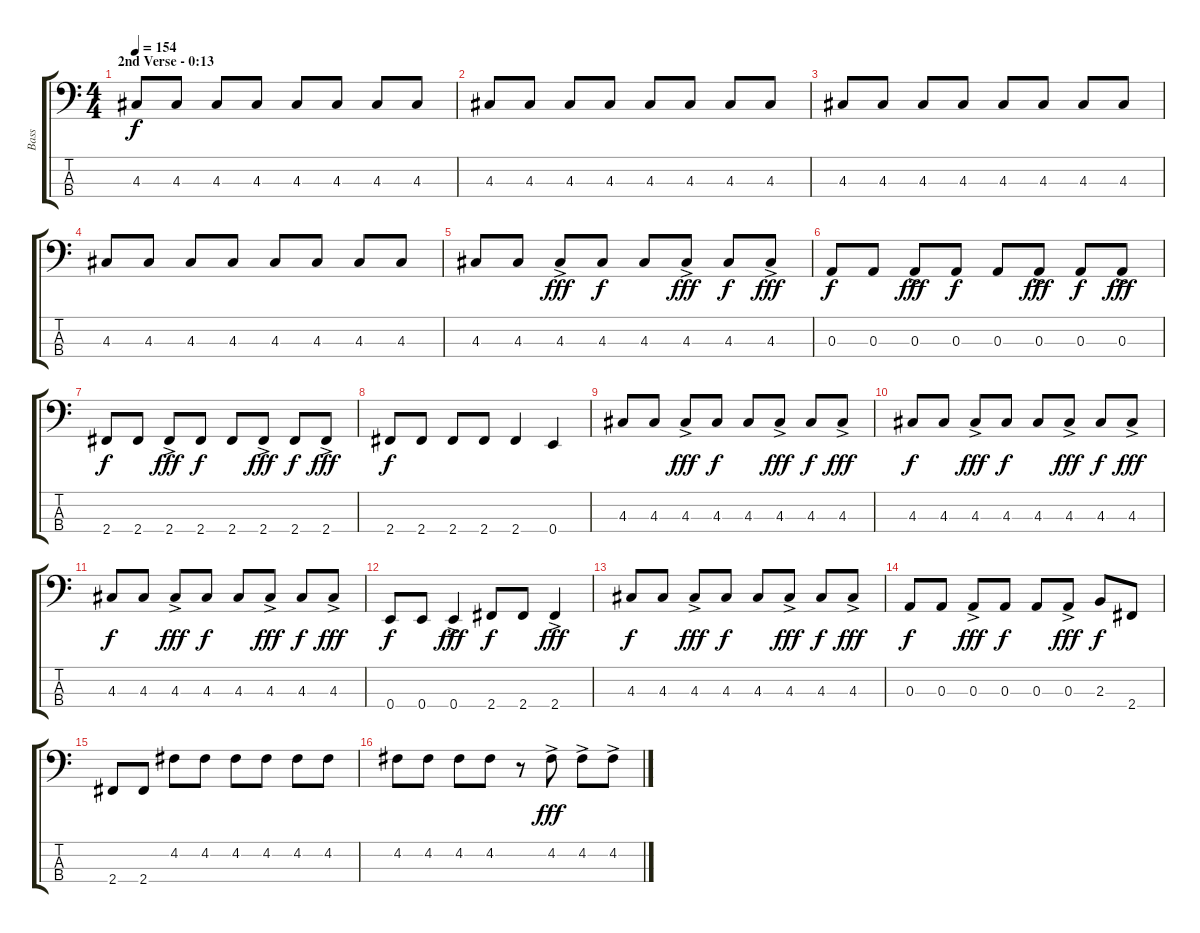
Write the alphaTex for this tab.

\track ("Bass" "Bass") {instrument electricbassfinger}
\staff {score tabs}
\tuning (G2 D2 A1 E1) {hide}
\ts (4 4)
\section ("" "2nd Verse - 0:13")
\tempo 154
\clef f4
\ks c
4.3.8{dy f} 4.3.8 4.3.8 4.3.8 4.3.8 4.3.8 4.3.8 4.3.8 |
4.3.8 4.3.8 4.3.8 4.3.8 4.3.8 4.3.8 4.3.8 4.3.8 |
4.3.8 4.3.8 4.3.8 4.3.8 4.3.8 4.3.8 4.3.8 4.3.8 |
4.3.8 4.3.8 4.3.8 4.3.8 4.3.8 4.3.8 4.3.8 4.3.8 |
4.3.8 4.3.8 4.3{ac}.8{dy fff} 4.3.8{dy f} 4.3.8 4.3{ac}.8{dy fff} 4.3.8{dy f} 4.3{ac}.8{dy fff} |
0.3.8{dy f} 0.3.8 0.3{ac}.8{dy fff} 0.3.8{dy f} 0.3.8 0.3{ac}.8{dy fff} 0.3.8{dy f} 0.3{ac}.8{dy fff} |
2.4.8{dy f} 2.4.8 2.4{ac}.8{dy fff} 2.4.8{dy f} 2.4.8 2.4{ac}.8{dy fff} 2.4.8{dy f} 2.4{ac}.8{dy fff} |
2.4.8{dy f} 2.4.8 2.4.8 2.4.8 2.4.4 0.4.4 |
4.3.8 4.3.8 4.3{ac}.8{dy fff} 4.3.8{dy f} 4.3.8 4.3{ac}.8{dy fff} 4.3.8{dy f} 4.3{ac}.8{dy fff} |
4.3.8{dy f} 4.3.8 4.3{ac}.8{dy fff} 4.3.8{dy f} 4.3.8 4.3{ac}.8{dy fff} 4.3.8{dy f} 4.3{ac}.8{dy fff} |
4.3.8{dy f} 4.3.8 4.3{ac}.8{dy fff} 4.3.8{dy f} 4.3.8 4.3{ac}.8{dy fff} 4.3.8{dy f} 4.3{ac}.8{dy fff} |
0.4.8{dy f} 0.4.8 0.4{ac}.4{dy fff} 2.4.8{dy f} 2.4.8 2.4{ac}.4{dy fff} |
4.3.8{dy f} 4.3.8 4.3{ac}.8{dy fff} 4.3.8{dy f} 4.3.8 4.3{ac}.8{dy fff} 4.3.8{dy f} 4.3{ac}.8{dy fff} |
0.3.8{dy f} 0.3.8 0.3{ac}.8{dy fff} 0.3.8{dy f} 0.3.8 0.3{ac}.8{dy fff} 2.3.8{dy f} 2.4.8 |
2.4.8 2.4.8 4.2.8 4.2.8 4.2.8 4.2.8 4.2.8 4.2.8 |
4.2.8 4.2.8 4.2.8 4.2.8 r.8 4.2{ac}.8{dy fff} 4.2{ac}.8 4.2{ac}.8
